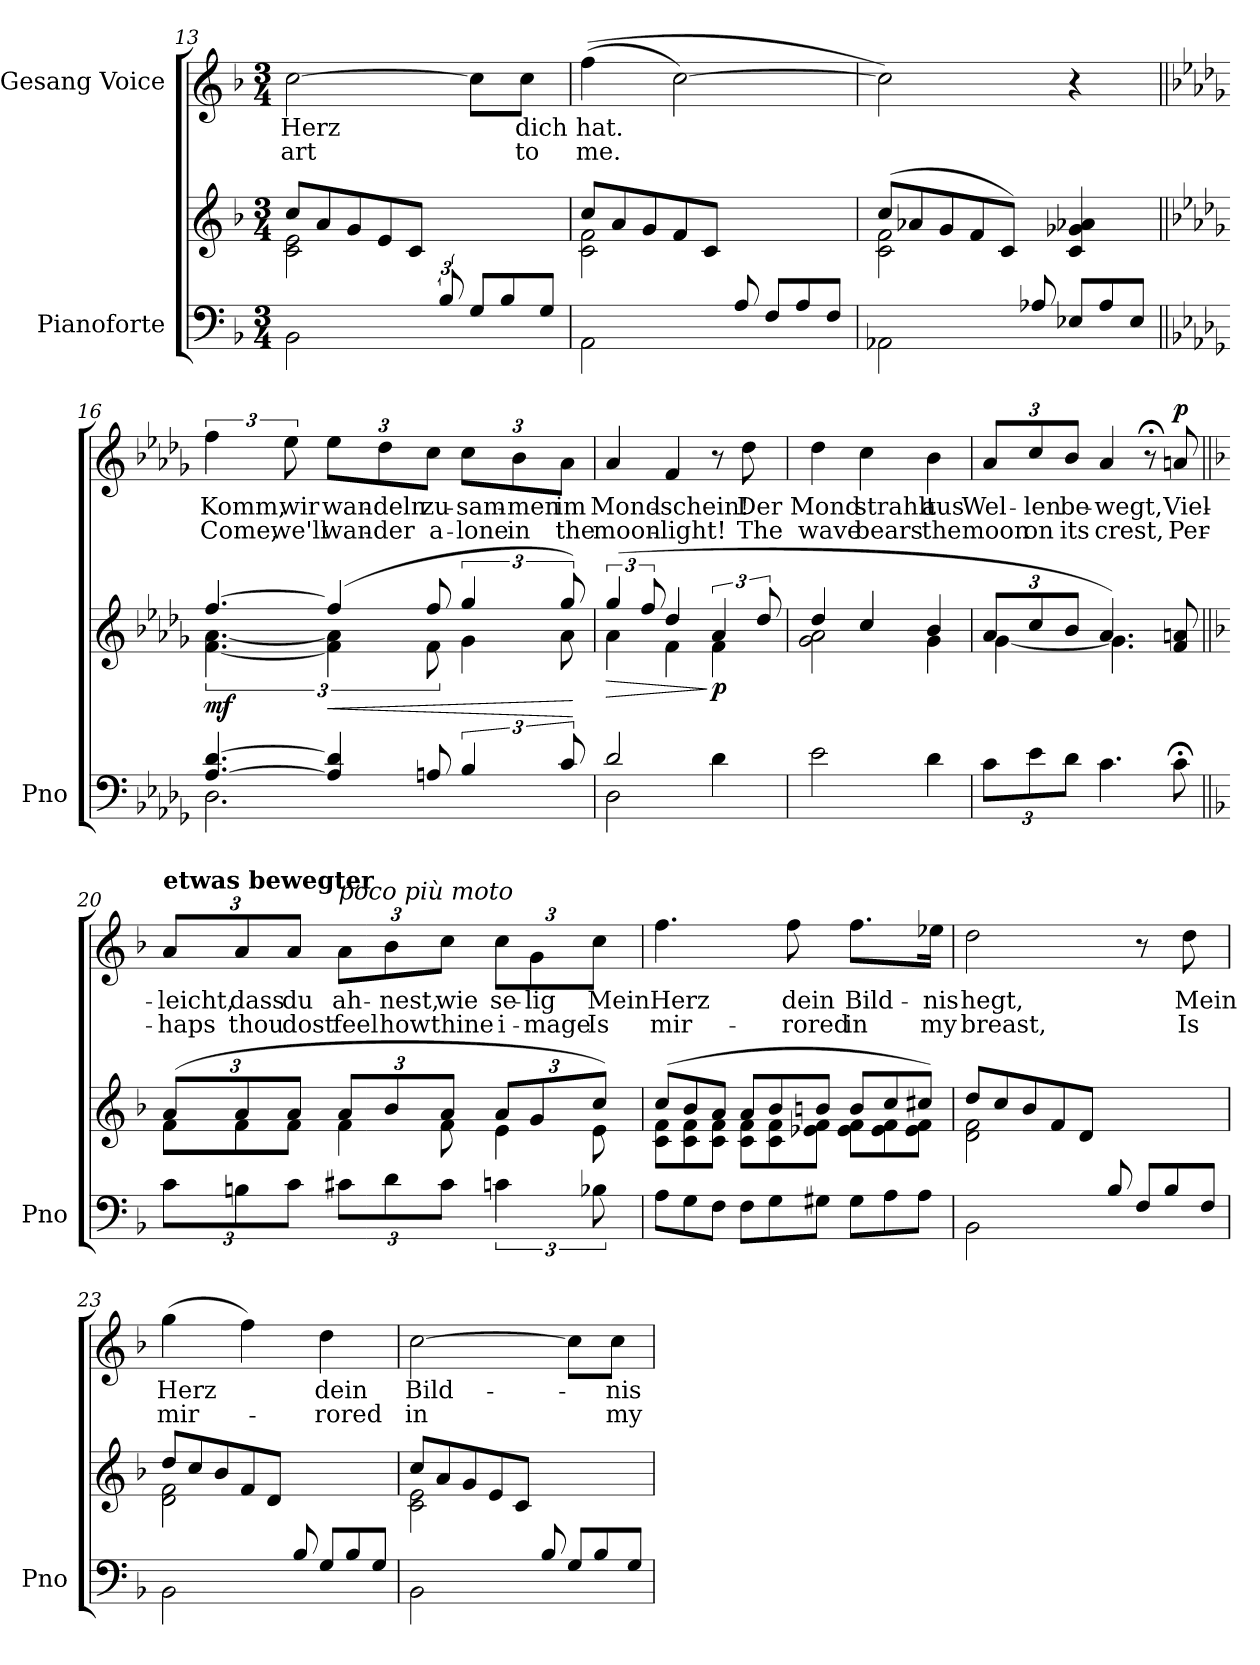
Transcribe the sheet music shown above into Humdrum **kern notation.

**kern	**kern	**dynam	**kern	**text	**text	**dynam
*part2	*part2	*part2	*part1	*part1	*part1	*part1
*staff3	*staff2	*staff2/3	*staff1	*staff1	*staff1	*staff1
*I"Pianoforte	*	*	*I"Gesang Voice	*	*	*
*I'Pno	*	*	*	*	*	*
*clefF4	*clefG2	*	*clefG2	*	*	*
*k[b-]	*k[b-]	*	*k[b-]	*	*	*
*M3/4	*M3/4	*	*M3/4	*	*	*
=13	=13	=13	=13	=13	=13	=13
*^	*	*	*	*	*	*
*	*	*Xtuplet	*	*	*	*	*
*	*	*^	*	*	*	*	*
12%5ryy	2BB-\	(12cc/L	2c\ 2e\	.	[2cc\	Herz	art	.
.	.	12a/	.	.	.	.	.	.
.	.	12g/	.	.	.	.	.	.
.	.	12e/	.	.	.	.	.	.
.	.	12c/J	.	.	.	.	.	.
12B-/	.	4ryy	.	.	.	.	.	.
*Xtuplet	*	*	*	*	*	*	*	*
12G/L	4ryy	.	4ryy	.	8cc\L]	.	.	.
12B-/	.	.	.	.	.	.	.	.
.	.	.	.	.	8cc\J	dich	to	.
12G/J)	.	12ryy	.	.	.	.	.	.
=14	=14	=14	=14	=14	=14	=14	=14	=14
12%5ryy	2AA\	(12cc/L	2c\ 2f\	.	((4ff\	hat.	me.	.
.	.	12a/	.	.	.	.	.	.
.	.	12g/	.	.	.	.	.	.
.	.	12f/	.	.	[2cc\)	.	.	.
.	.	12c/J	.	.	.	.	.	.
12A/	.	4ryy	.	.	.	.	.	.
12F/L	4ryy	.	4ryy	.	.	.	.	.
12A/	.	.	.	.	.	.	.	.
12F/J)	.	12ryy	.	.	.	.	.	.
=15	=15	=15	=15	=15	=15	=15	=15	=15
12%5ryy	2AA-X\	(12cc/L	2c\ 2f\	.	2cc\])	.	.	.
.	.	12a-X/	.	.	.	.	.	.
.	.	12g/	.	.	.	.	.	.
.	.	12f/	.	.	.	.	.	.
.	.	12c/J)	.	.	.	.	.	.
12A-X/	.	3ryy	.	.	.	.	.	.
12E-X/L	4ryy	.	4c/ 4g-X/ 4a-X/	.	4r	.	.	.
12A-/	.	.	.	.	.	.	.	.
12E-/J	.	.	.	.	.	.	.	.
=16||	=16||	=16||	=16||	=16||	=16||	=16||	=16||	=16||
*k[b-e-a-d-g-]	*	*k[b-e-a-d-g-]	*	*	*k[b-e-a-d-g-]	*	*	*
!	!	!	!	!LO:DY:b	!	!	!	!
[>6.A-/ [6.d-/	2.D-\	[6.ff/	[6.f\ [6.a-\	mf	6ff\	Komm,	Come,	.
.	.	.	.	.	12ee-\	wir	we'll	.
*tuplet	*	*tuplet	*	*	*	*	*	*
!	!	!	!	!LO:HP:b	!	!	!	!
*	*	*	*Xtuplet	*	*	*	*	*
6A-/] 6d-/]	.	(6ff/]	6f\] 6a-\]	<	12ee-\L	wan-	wan-	.
.	.	.	.	.	12dd-\	-deln	-der	.
12An/	.	12ff/	12f\	.	12cc\J	zu-	a-	.
*	*	*tuplet	*Xtuplet	*	*	*	*	*
6B-/	.	6gg-/	6g-\	.	12cc\L	-sam-	-lone	.
.	.	.	.	.	12b-\	-men	in	.
12c/	.	12gg-/)	12a-\	.	12a-\J	im	the	.
*v	*v	*	*	*	*	*	*	*
*	*v	*v	*	*	*	*	*
.	.	[	.	.	.	.
=17	=17	=17	=17	=17	=17	=17
*^	*	*	*	*	*	*
*	*	*tuplet	*	*	*	*	*
!	!	!	!LO:HP:b	!	!	!	!
*	*	*^	*	*	*	*	*
2d-/	2D-\	(6gg-/	4a-\	>	4a-/	Mond-	moon-	.
.	.	12ff/	.	.	.	.	.	.
.	.	4dd-/	4f\	.	4f/	-schein!	-light!	.
!	!	!	!	!LO:DY:n=1:b	!	!	!	!
4d-\	4ryy	6a-/	4f\	] p	8r	.	.	.
.	.	.	.	.	8dd-\	Der	The	.
.	.	12dd-/	.	.	.	.	.	.
*v	*v	*	*	*	*	*	*	*
=18	=18	=18	=18	=18	=18	=18	=18
2e-\	4dd-/	2g-\ 2a-\	.	4dd-\	Mond	wave	.
.	4cc/	.	.	4cc\	strahlt	bears	.
4d-\	4b-/	4g-\	.	4b-\	aus	the	.
=19	=19	=19	=19	=19	=19	=19	=19
*	*Xbrackettup	*	*	*	*	*	*
12c\L	12a-/L	[4g-\	.	12a-/L	Wel-	moon	.
12e-\	12cc/	.	.	12cc/	-len	on	.
12d-\J	12b-/J	.	.	12b-/J	be-	its	.
4.c\	4.a-/)	4.g-\]	.	4a-/	-wegt,	crest,	.
.	.	.	.	8r;<	.	.	.
!	!	!	!	!	!	!	!LO:DY:a
8c;<\	8f/ 8an/	8r;<yy	.	8an/	Viel-	Per-	p
=20||	=20||	=20||	=20||	=20||	=20||	=20||	=20||
*k[b-]	*k[b-]	*	*	*k[b-]	*	*	*
*	*	*Xtuplet	*	*	*	*	*
!	!	!	!	!LO:TX:a:B:t=etwas bewegter	!	!	!
12c\L	(12a/L	12f\L	.	12a/L	-leicht,	-haps	.
12Bn\	12a/	12f\	.	12a/	dass	thou	.
12c\J	12a/J	12f\J	.	12a/J	du	dost	.
*	*tuplet	*Xtuplet	*	*	*	*	*
!	!	!	!	!LO:TX:i:t=poco più moto	!	!	!
12c#X\L	12a/L	6f\	.	12a\L	ah-	feel	.
12d\	12b-/	.	.	12b-\	-nest,	how	.
12c#\J	12a/J	12f\	.	12cc\J	wie	thine	.
*	*tuplet	*Xtuplet	*	*	*	*	*
6cn\	12a/L	6e\	.	12cc\L	se-	i-	.
.	12g/	.	.	12g\	-lig	-mage	.
12B-X\	12cc/J)	12e\	.	12cc\J	Mein	Is	.
=21	=21	=21	=21	=21	=21	=21	=21
*Xtuplet	*	*	*	*	*	*	*
12A\L	(12cc/L	12c\ 12f\L	.	4.ff\	Herz	mir-	.
12G\	12b-/	12c\ 12f\	.	.	.	.	.
12F\J	12a/J	12c\ 12f\J	.	.	.	.	.
12F\L	12a/L	12c\ 12f\L	.	.	.	.	.
12G\	12b-/	12c\ 12f\	.	.	.	.	.
.	.	.	.	8ff\	dein	-rored	.
12G#X\J	12bn/J	12e-X\ 12f\J	.	.	.	.	.
12G#\L	12b/L	12e-\ 12f\L	.	8.ff\L	Bild-	in	.
12A\	12cc/	12e-\ 12f\	.	.	.	.	.
12A\J	12cc#X/J)	12e-\ 12f\J	.	.	.	.	.
.	.	.	.	16ee-X\Jk	-nis	my	.
=22	=22	=22	=22	=22	=22	=22	=22
*^	*	*	*	*	*	*	*
12%5ryy	2BB-\	(12dd/L	2d\ 2f\	.	2dd\	hegt,	breast,	.
.	.	12cc/	.	.	.	.	.	.
.	.	12b-/	.	.	.	.	.	.
.	.	12f/	.	.	.	.	.	.
.	.	12d/J	.	.	.	.	.	.
12B-/	.	4ryy	.	.	.	.	.	.
12F/L	4ryy	.	4ryy	.	8r	.	.	.
12B-/	.	.	.	.	.	.	.	.
.	.	.	.	.	8dd\	Mein	Is	.
12F/J)	.	12ryy	.	.	.	.	.	.
=23	=23	=23	=23	=23	=23	=23	=23	=23
12%5ryy	2BB-\	(12dd/L	2d\ 2f\	.	(4gg\	Herz	mir-	.
.	.	12cc/	.	.	.	.	.	.
.	.	12b-/	.	.	.	.	.	.
.	.	12f/	.	.	4ff\)	.	.	.
.	.	12d/J	.	.	.	.	.	.
12B-/	.	4ryy	.	.	.	.	.	.
12G/L	4ryy	.	4ryy	.	4dd\	dein	-rored	.
12B-/	.	.	.	.	.	.	.	.
12G/J)	.	12ryy	.	.	.	.	.	.
=24	=24	=24	=24	=24	=24	=24	=24	=24
12%5ryy	2BB-\	(12cc/L	2c\ 2e\	.	[2cc\	Bild-	in	.
.	.	12a/	.	.	.	.	.	.
.	.	12g/	.	.	.	.	.	.
.	.	12e/	.	.	.	.	.	.
.	.	12c/J	.	.	.	.	.	.
12B-/	.	4ryy	.	.	.	.	.	.
12G/L	4ryy	.	4ryy	.	8cc\L]	.	.	.
12B-/	.	.	.	.	.	.	.	.
.	.	.	.	.	8cc\J	-nis	my	.
12G/J)	.	12ryy	.	.	.	.	.	.
*v	*v	*	*	*	*	*	*	*
*	*v	*v	*	*	*	*	*
=	=	=	=	=	=	=
*-	*-	*-	*-	*-	*-	*-
